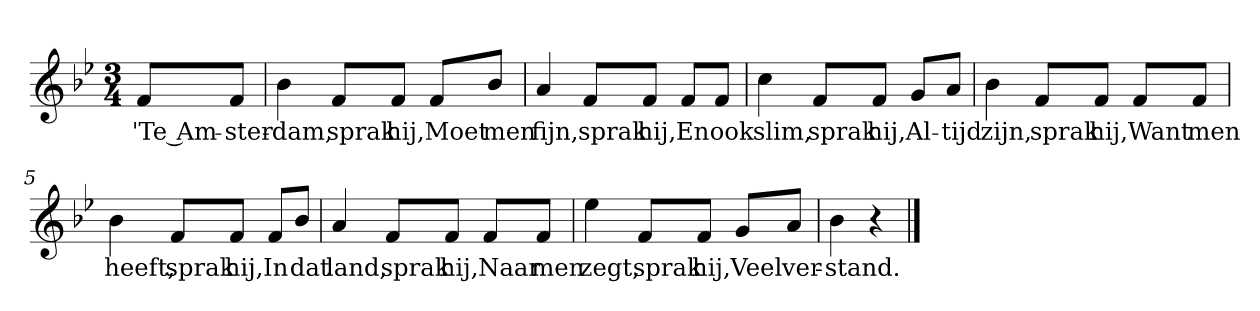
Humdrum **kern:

**kern	**text
*part1	*part1
*staff1	*staff1
*clefG2	*
*k[b-e-]	*
*B-:	*
*M3/4	*
*MM120	*
=	=
8f/L	'Te Am-
8f/J	-ster-
=1	=1
4b-	-dam,
8f/L	sprak
8f/J	hij,
8f/L	Moet
8b-/J	men
=2	=2
4a	fijn,
8f/L	sprak
8f/J	hij,
8f/L	En
8f/J	ook
=3	=3
4cc	slim,
8f/L	sprak
8f/J	hij,
8g/L	Al-
8a/J	-tijd
=4	=4
4b-	zijn,
8f/L	sprak
8f/J	hij,
8f/L	Want
8f/J	men
=5	=5
4b-	heeft,
8f/L	sprak
8f/J	hij,
8f/L	In
8b-/J	dat
=6	=6
4a	land,
8f/L	sprak
8f/J	hij,
8f/L	Naar
8f/J	men
=7	=7
4ee-	zegt,
8f/L	sprak
8f/J	hij,
8g/L	Veel
8a/J	ver-
=8	=8
4b-	-stand.
4r	.
==	==
*-	*-
